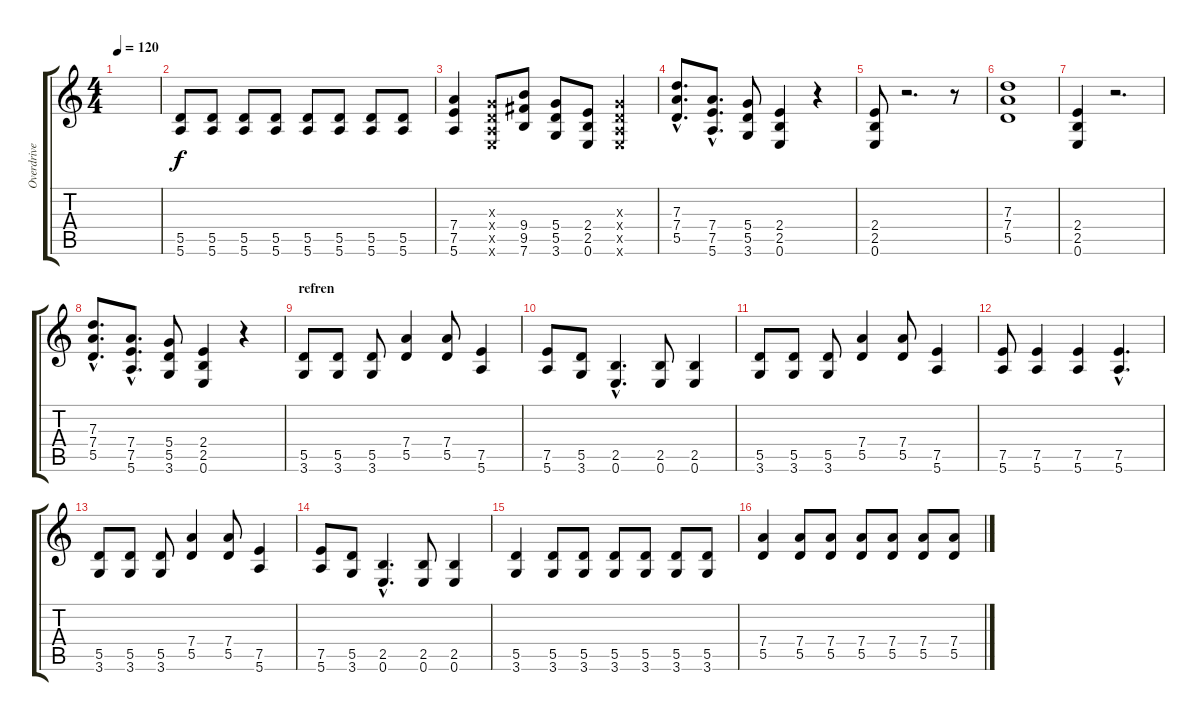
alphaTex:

\track ("Overdrive" "Overdrive") {instrument overdrivenguitar}
\staff {score tabs}
\tuning (E4 B3 G3 D3 A2 E2) {hide}
\ts (4 4)
\tempo 120
\clef g2
\ks c
|
(5.5 5.6).8 (5.5 5.6).8 (5.5 5.6).8 (5.5 5.6).8 (5.5 5.6).8 (5.5 5.6).8 (5.5 5.6).8 (5.5 5.6).8 |
(7.4 7.5 5.6).4 (0.3{x} 0.4{x} 0.5{x} 0.6{x}).8 (9.4 9.5 7.6).8 (5.4 5.5 3.6).8 (2.4 2.5 0.6).8 (0.3{x} 0.4{x} 0.5{x} 0.6{x}).4 |
(7.3{hac} 7.4{hac} 5.5{hac}).8{d} (7.4{hac} 7.5{hac} 5.6{hac}).8{d} (5.4 5.5 3.6).8 (2.4 2.5 0.6).4 r.4 |
(2.4 2.5 0.6).8 r.2{d} r.8 |
(7.3 7.4 5.5).1 |
(2.4 2.5 0.6).4 r.2{d} |
(7.3{hac} 7.4{hac} 5.5{hac}).8{d} (7.4{hac} 7.5{hac} 5.6{hac}).8{d} (5.4 5.5 3.6).8 (2.4 2.5 0.6).4 r.4 |
\section ("" "refren")
(5.5 3.6).8 (5.5 3.6).8 (5.5 3.6).8 (7.4 5.5).4 (7.4 5.5).8 (7.5 5.6).4 |
(7.5 5.6).8 (5.5 3.6).8 (2.5{hac} 0.6{hac}).4{d} (2.5 0.6).8 (2.5 0.6).4 |
(5.5 3.6).8 (5.5 3.6).8 (5.5 3.6).8 (7.4 5.5).4 (7.4 5.5).8 (7.5 5.6).4 |
(7.5 5.6).8 (7.5 5.6).4 (7.5 5.6).4 (7.5{hac} 5.6{hac}).4{d} |
(5.5 3.6).8 (5.5 3.6).8 (5.5 3.6).8 (7.4 5.5).4 (7.4 5.5).8 (7.5 5.6).4 |
(7.5 5.6).8 (5.5 3.6).8 (2.5{hac} 0.6{hac}).4{d} (2.5 0.6).8 (2.5 0.6).4 |
(5.5 3.6).4 (5.5 3.6).8 (5.5 3.6).8 (5.5 3.6).8 (5.5 3.6).8 (5.5 3.6).8 (5.5 3.6).8 |
(7.4 5.5).4 (7.4 5.5).8 (7.4 5.5).8 (7.4 5.5).8 (7.4 5.5).8 (7.4 5.5).8 (7.4 5.5).8
